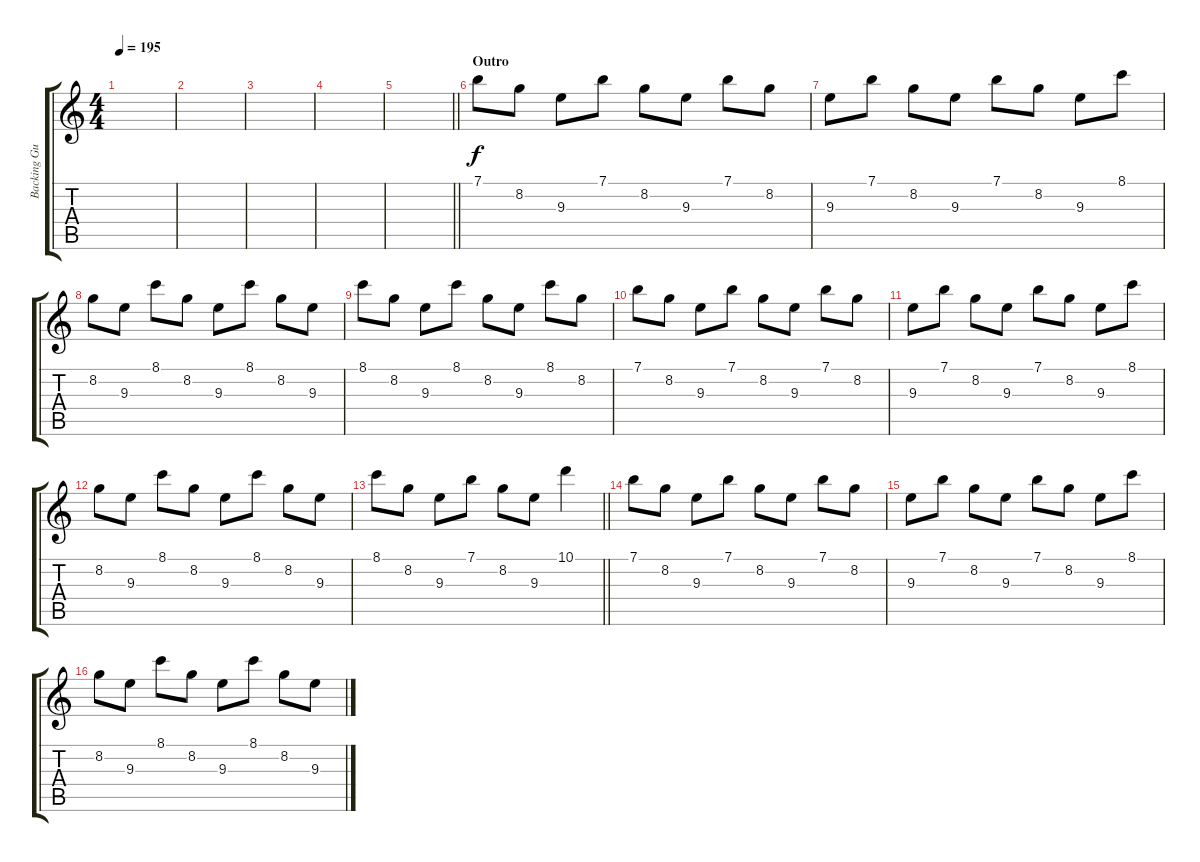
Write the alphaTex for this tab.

\track ("Backing Guitar" "Backing Gu") {instrument distortionguitar}
\staff {score tabs}
\tuning (E4 B3 G3 D3 A2 D2) {hide}
\ts (4 4)
\tempo 195
\clef g2
\ks c
|
|
|
|
\barLineRight lightlight
|
\section ("" "Outro")
7.1.8 8.2.8 9.3.8 7.1.8 8.2.8 9.3.8 7.1.8 8.2.8 |
9.3.8 7.1.8 8.2.8 9.3.8 7.1.8 8.2.8 9.3.8 8.1.8 |
8.2.8 9.3.8 8.1.8 8.2.8 9.3.8 8.1.8 8.2.8 9.3.8 |
8.1.8 8.2.8 9.3.8 8.1.8 8.2.8 9.3.8 8.1.8 8.2.8 |
7.1.8 8.2.8 9.3.8 7.1.8 8.2.8 9.3.8 7.1.8 8.2.8 |
9.3.8 7.1.8 8.2.8 9.3.8 7.1.8 8.2.8 9.3.8 8.1.8 |
8.2.8 9.3.8 8.1.8 8.2.8 9.3.8 8.1.8 8.2.8 9.3.8 |
\barLineRight lightlight
8.1.8 8.2.8 9.3.8 7.1.8 8.2.8 9.3.8 10.1.4 |
7.1.8 8.2.8 9.3.8 7.1.8 8.2.8 9.3.8 7.1.8 8.2.8 |
9.3.8 7.1.8 8.2.8 9.3.8 7.1.8 8.2.8 9.3.8 8.1.8 |
8.2.8 9.3.8 8.1.8 8.2.8 9.3.8 8.1.8 8.2.8 9.3.8
